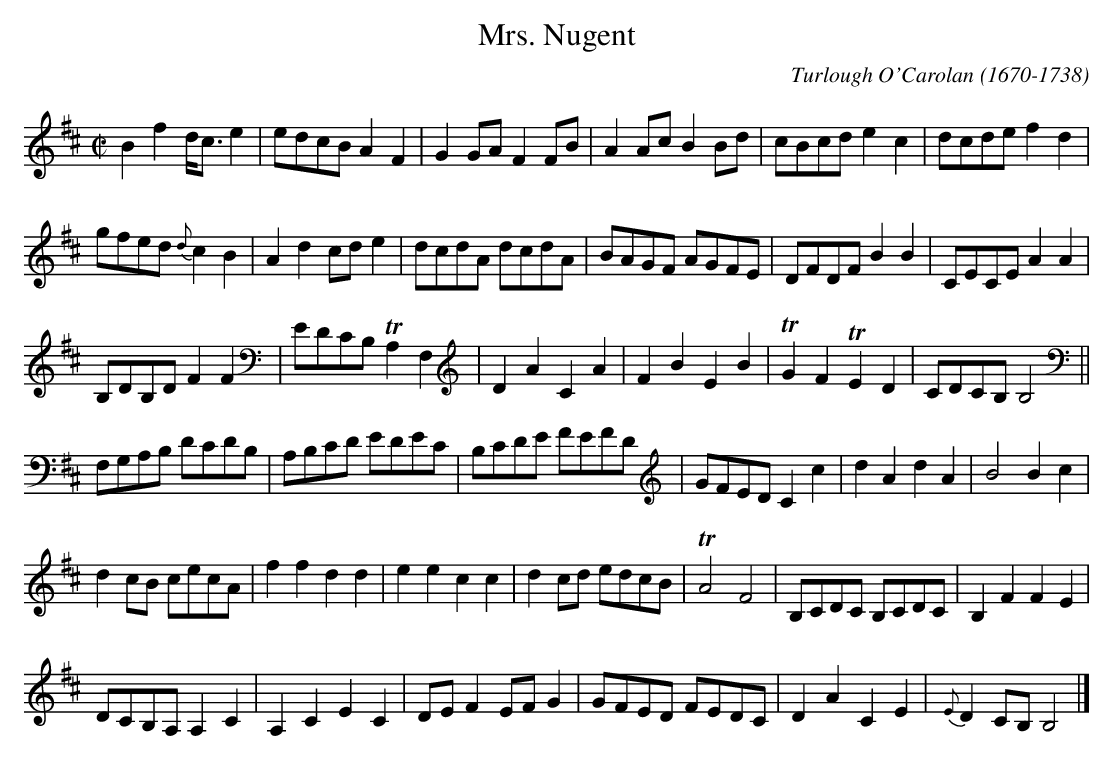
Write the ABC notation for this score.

X:1occ
T:Mrs. Nugent
C:Turlough O'Carolan (1670-1738)
M:C|
L:1/8
K:D
C:ALLEGRO
B2f2d/2c3/2 e2|edcB A2F2|G2GA F2FB|A2Ac B2Bd|cBcd e2c2|dcde f2d2|
gfed {d}c2B2|A2d2cd e2|dcdA dcdA|BAGF AGFE|DFDF B2B2|CECE A2A2|
B,DB,D F2F2|EDCB, TA,2F,2|D2A2C2A2|F2B2E2B2| TG2F2 TE2D2|CDCB, B,4||
F,G,A,B, DCDB,|A,B,CD EDEC|B,CDE FEFD|GFED C2c2|d2A2d2A2|B4B2c2|
d2cB cecA|f2f2d2d2|e2e2c2c2|d2cd edcB| TA4F4|B,CDC B,CDC|B,2F2F2E2|
DCB,A, A,2C2|A,2C2E2C2|DE F2EF G2|GFED FEDC|D2A2C2E2|{E}D2CB, B,4|]
